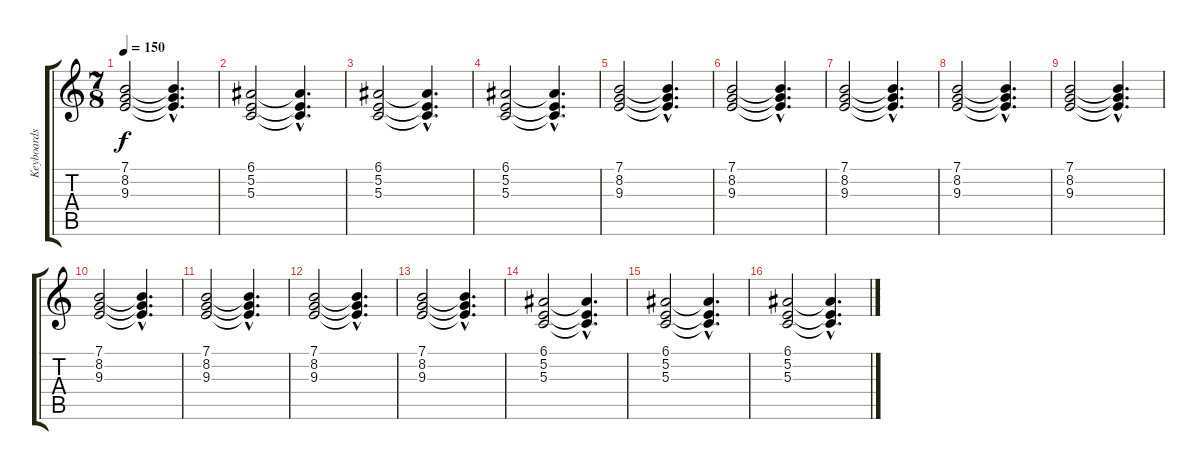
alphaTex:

\track ("Keyboards" "Keyboards") {instrument stringensemble1}
\staff {score tabs}
\tuning (E4 B3 G3 D3 A2 E2) {hide}
\ts (7 8)
\tempo 150
\clef g2
\ks c
(7.1 8.2 9.3).2{dy f} (7.1{hac t} 8.2{hac t} 9.3{hac t}).4{d} |
(6.1 5.2 5.3).2 (6.1{hac t} 5.2{hac t} 5.3{hac t}).4{d} |
(6.1 5.2 5.3).2 (6.1{hac t} 5.2{hac t} 5.3{hac t}).4{d} |
(6.1 5.2 5.3).2 (6.1{hac t} 5.2{hac t} 5.3{hac t}).4{d} |
(7.1 8.2 9.3).2 (7.1{hac t} 8.2{hac t} 9.3{hac t}).4{d} |
(7.1 8.2 9.3).2 (7.1{hac t} 8.2{hac t} 9.3{hac t}).4{d} |
(7.1 8.2 9.3).2 (7.1{hac t} 8.2{hac t} 9.3{hac t}).4{d} |
(7.1 8.2 9.3).2 (7.1{hac t} 8.2{hac t} 9.3{hac t}).4{d} |
(7.1 8.2 9.3).2 (7.1{hac t} 8.2{hac t} 9.3{hac t}).4{d} |
(7.1 8.2 9.3).2 (7.1{hac t} 8.2{hac t} 9.3{hac t}).4{d} |
(7.1 8.2 9.3).2 (7.1{hac t} 8.2{hac t} 9.3{hac t}).4{d} |
(7.1 8.2 9.3).2 (7.1{hac t} 8.2{hac t} 9.3{hac t}).4{d} |
(7.1 8.2 9.3).2 (7.1{hac t} 8.2{hac t} 9.3{hac t}).4{d} |
(6.1 5.2 5.3).2 (6.1{hac t} 5.2{hac t} 5.3{hac t}).4{d} |
(6.1 5.2 5.3).2 (6.1{hac t} 5.2{hac t} 5.3{hac t}).4{d} |
(6.1 5.2 5.3).2 (6.1{hac t} 5.2{hac t} 5.3{hac t}).4{d}
